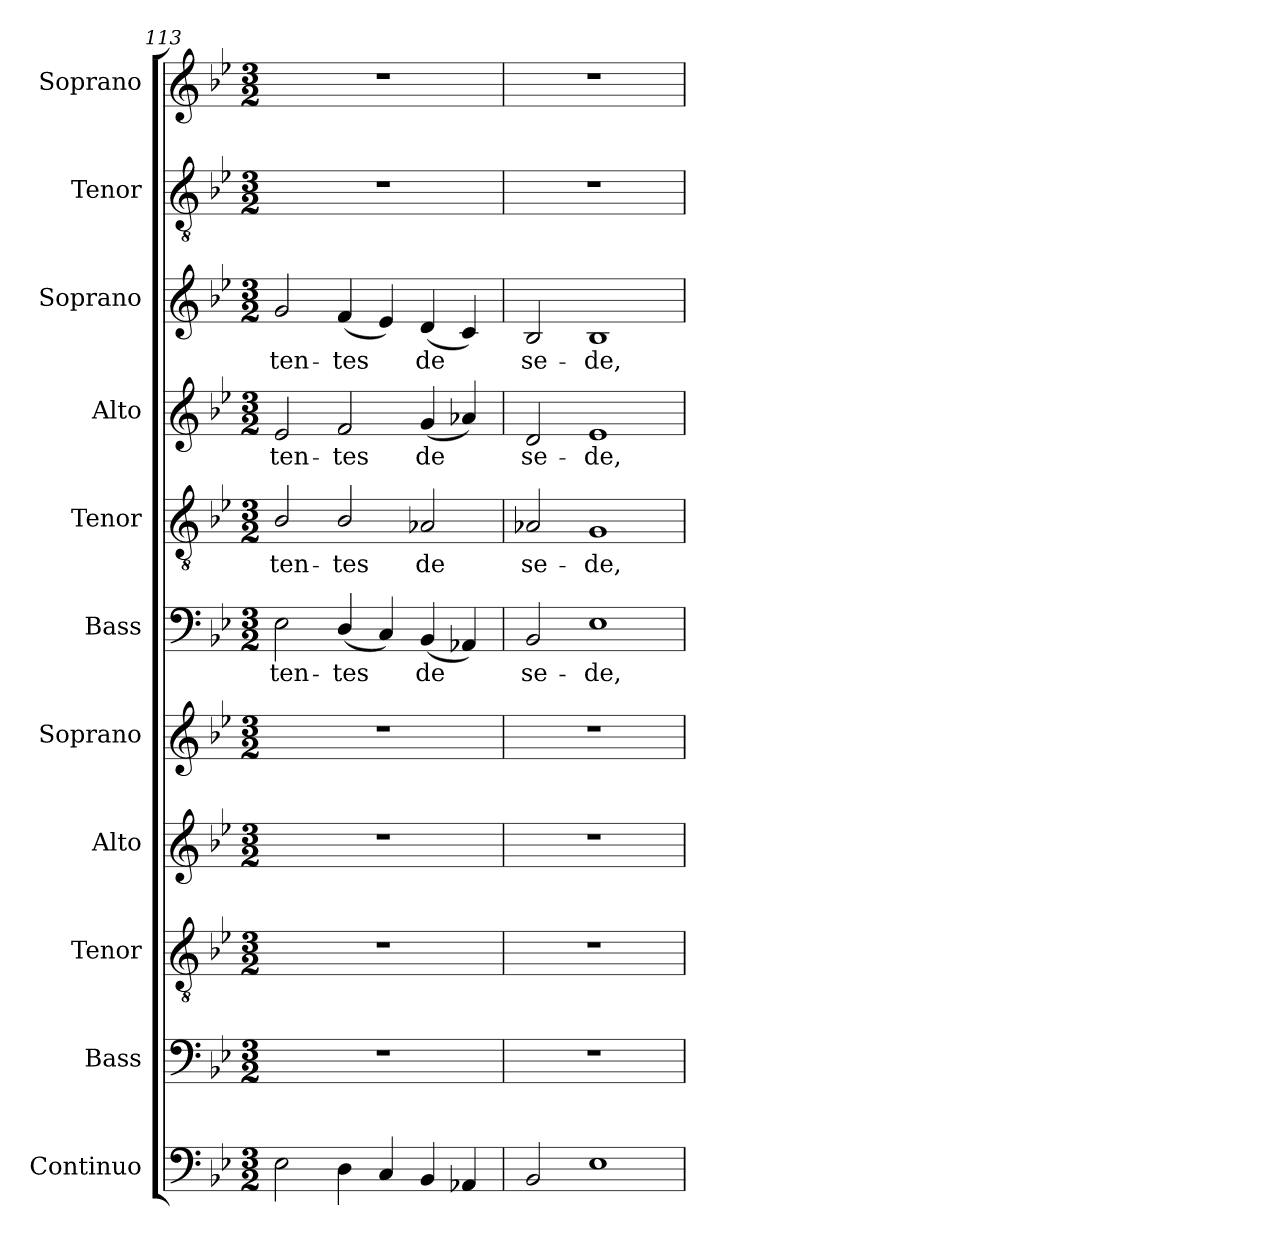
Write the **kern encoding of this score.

**kern	**kern	**kern	**kern	**kern	**kern	**text	**kern	**text	**kern	**text	**kern	**text	**kern	**kern
*part11	*part10	*part9	*part8	*part7	*part6	*part6	*part5	*part5	*part4	*part4	*part3	*part3	*part2	*part1
*staff11	*staff10	*staff9	*staff8	*staff7	*staff6	*staff6	*staff5	*staff5	*staff4	*staff4	*staff3	*staff3	*staff2	*staff1
*I"Continuo	*I"Bass	*I"Tenor	*I"Alto	*I"Soprano	*I"Bass	*	*I"Tenor	*	*I"Alto	*	*I"Soprano	*	*I"Tenor	*I"Soprano
*I'Cont.	*I'B.	*I'T.	*I'A.	*I'S.	*I'B.	*	*I'T.	*	*I'A.	*	*I'S.	*	*I'T.	*I'S.
*clefF4	*clefF4	*clefGv2	*clefG2	*clefG2	*clefF4	*	*clefGv2	*	*clefG2	*	*clefG2	*	*clefGv2	*clefG2
*	*	*ITrd7c12	*	*	*	*	*ITrd7c12	*	*	*	*	*	*ITrd7c12	*
*k[b-e-]	*k[b-e-]	*k[b-e-]	*k[b-e-]	*k[b-e-]	*k[b-e-]	*	*k[b-e-]	*	*k[b-e-]	*	*k[b-e-]	*	*k[b-e-]	*k[b-e-]
*B-:	*B-:	*B-:	*B-:	*B-:	*B-:	*	*B-:	*	*B-:	*	*B-:	*	*B-:	*B-:
*M3/2	*M3/2	*M3/2	*M3/2	*M3/2	*M3/2	*	*M3/2	*	*M3/2	*	*M3/2	*	*M3/2	*M3/2
=113	=113	=113	=113	=113	=113	=113	=113	=113	=113	=113	=113	=113	=113	=113
!	!LO:N:vis=1	!LO:N:vis=1	!LO:N:vis=1	!LO:N:vis=1	!	!	!	!	!	!	!	!	!	!
!	!	!	!	!	!	!LO:LY:b:color=#000000	!	!	!	!	!	!	!	!
!	!	!	!	!	!	!	!	!LO:LY:b:color=#000000	!	!	!	!	!	!
!	!	!	!	!	!	!	!	!	!	!LO:LY:b:color=#000000	!	!	!	!
!	!	!	!	!	!	!	!	!	!	!	!	!LO:LY:b:color=#000000	!LO:N:vis=1	!LO:N:vis=1
2E-i\	1.r	1.r	1.r	1.r	2E-i\	-ten-	2BB-i/	-ten-	2e-i/	-ten-	2gi/	-ten-	1.r	1.r
!	!	!	!	!	!	!LO:LY:b:color=#000000	!	!	!	!	!	!	!	!
!	!	!	!	!	!	!	!	!LO:LY:b:color=#000000	!	!	!	!	!	!
!	!	!	!	!	!	!	!	!	!	!LO:LY:b:color=#000000	!	!	!	!
!	!	!	!	!	!	!	!	!	!	!	!	!LO:LY:b:color=#000000	!	!
4Di\	.	.	.	.	(4Di/	-tes	2BB-i/	-tes	2fi/	-tes	(4fi/	-tes	.	.
4Ci/	.	.	.	.	4Ci/)	.	.	.	.	.	4e-i/)	.	.	.
!	!	!	!	!	!	!LO:LY:b:color=#000000	!	!	!	!	!	!	!	!
!	!	!	!	!	!	!	!	!LO:LY:b:color=#000000	!	!	!	!	!	!
!	!	!	!	!	!	!	!	!	!	!LO:LY:b:color=#000000	!	!	!	!
!	!	!	!	!	!	!	!	!	!	!	!	!LO:LY:b:color=#000000	!	!
4BB-i/	.	.	.	.	(4BB-i/	de	2AA-Xi/	de	(4gi/	de	(4di/	de	.	.
4AA-Xi/	.	.	.	.	4AA-Xi/)	.	.	.	4a-Xi/)	.	4ci/)	.	.	.
=114	=114	=114	=114	=114	=114	=114	=114	=114	=114	=114	=114	=114	=114	=114
!	!LO:N:vis=1	!LO:N:vis=1	!LO:N:vis=1	!LO:N:vis=1	!	!	!	!	!	!	!	!	!	!
!	!	!	!	!	!	!LO:LY:b:color=#000000	!	!	!	!	!	!	!	!
!	!	!	!	!	!	!	!	!LO:LY:b:color=#000000	!	!	!	!	!	!
!	!	!	!	!	!	!	!	!	!	!LO:LY:b:color=#000000	!	!	!	!
!	!	!	!	!	!	!	!	!	!	!	!	!LO:LY:b:color=#000000	!LO:N:vis=1	!LO:N:vis=1
2BB-i/	1.r	1.r	1.r	1.r	2BB-i/	se-	2AA-Xi/	se-	2di/	se-	2B-i/	se-	1.r	1.r
!	!	!	!	!	!	!LO:LY:b:color=#000000	!	!	!	!	!	!	!	!
!	!	!	!	!	!	!	!	!LO:LY:b:color=#000000	!	!	!	!	!	!
!	!	!	!	!	!	!	!	!	!	!LO:LY:b:color=#000000	!	!	!	!
!	!	!	!	!	!	!	!	!	!	!	!	!LO:LY:b:color=#000000	!	!
1E-i	.	.	.	.	1E-i	-de,	1GGi	-de,	1e-i	-de,	1B-i	-de,	.	.
=	=	=	=	=	=	=	=	=	=	=	=	=	=	=
*-	*-	*-	*-	*-	*-	*-	*-	*-	*-	*-	*-	*-	*-	*-
